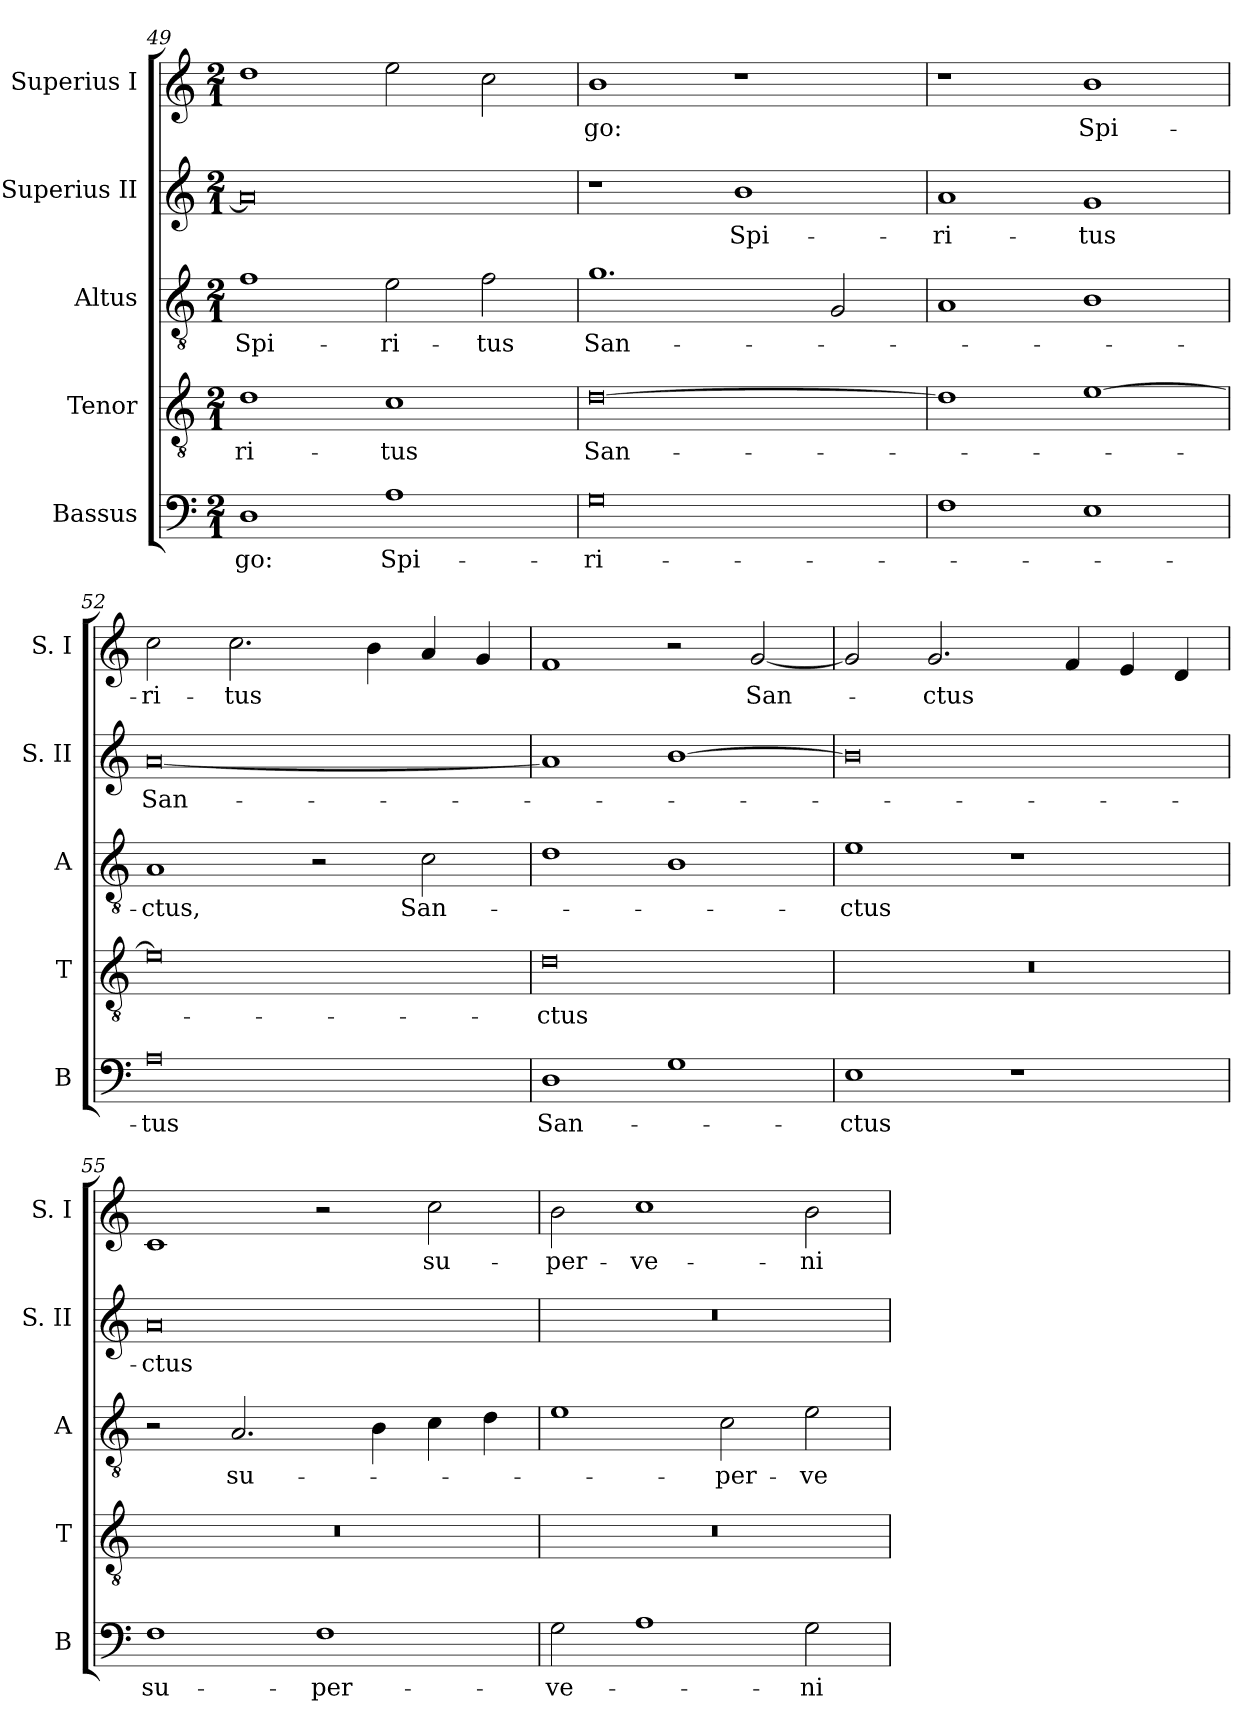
**kern	**text	**kern	**text	**kern	**text	**kern	**text	**kern	**text
*part5	*part5	*part4	*part4	*part3	*part3	*part2	*part2	*part1	*part1
*staff5	*staff5	*staff4	*staff4	*staff3	*staff3	*staff2	*staff2	*staff1	*staff1
*I"Bassus	*	*I"Tenor	*	*I"Altus	*	*I"Superius II	*	*I"Superius I	*
*I'B	*	*I'T	*	*I'A	*	*I'S. II	*	*I'S. I	*
*clefF4	*	*clefGv2	*	*clefGv2	*	*clefG2	*	*clefG2	*
*k[]	*	*k[]	*	*k[]	*	*k[]	*	*k[]	*
*C:	*	*C:	*	*C:	*	*C:	*	*C:	*
*M2/1	*	*M2/1	*	*M2/1	*	*M2/1	*	*M2/1	*
=49	=49	=49	=49	=49	=49	=49	=49	=49	=49
1D	-go:	1d	-ri-	1f	Spi-	0a]	.	1dd	.
1A	Spi-	1c	-tus	2e	-ri-	.	.	2ee	.
.	.	.	.	2f	-tus	.	.	2cc	.
=50	=50	=50	=50	=50	=50	=50	=50	=50	=50
0G	-ri-	[0d	San-	1.g	San-	1r	.	1b	-go:
.	.	.	.	.	.	1b	Spi-	1r	.
.	.	.	.	2G	.	.	.	.	.
=51	=51	=51	=51	=51	=51	=51	=51	=51	=51
1F	.	1d]	.	1A	.	1a	-ri-	1r	.
1E	.	[1e	.	1B	.	1g	-tus	1b	Spi-
=52	=52	=52	=52	=52	=52	=52	=52	=52	=52
0A	-tus	0e]	.	1A	-ctus,	[0a	San-	2cc	-ri-
.	.	.	.	.	.	.	.	2.cc	-tus
.	.	.	.	2r	.	.	.	.	.
.	.	.	.	.	.	.	.	4b	.
.	.	.	.	2c	San-	.	.	4a	.
.	.	.	.	.	.	.	.	4g	.
=53	=53	=53	=53	=53	=53	=53	=53	=53	=53
1D	San-	0d	-ctus	1d	.	1a]	.	1f	.
1G	.	.	.	1B	.	[1b	.	2r	.
.	.	.	.	.	.	.	.	[2g	San-
=54	=54	=54	=54	=54	=54	=54	=54	=54	=54
1E	-ctus	0r	.	1e	-ctus	0b]	.	2g]	.
.	.	.	.	.	.	.	.	2.g	-ctus
1r	.	.	.	1r	.	.	.	.	.
.	.	.	.	.	.	.	.	4f	.
.	.	.	.	.	.	.	.	4e	.
.	.	.	.	.	.	.	.	4d	.
=55	=55	=55	=55	=55	=55	=55	=55	=55	=55
1F	su-	0r	.	2r	.	0a	-ctus	1c	.
.	.	.	.	2.A	su-	.	.	.	.
1F	-per-	.	.	.	.	.	.	2r	.
.	.	.	.	4B	.	.	.	.	.
.	.	.	.	4c	.	.	.	2cc	su-
.	.	.	.	4d	.	.	.	.	.
=56	=56	=56	=56	=56	=56	=56	=56	=56	=56
2G	-ve-	0r	.	1e	.	0r	.	2b	-per-
1A	.	.	.	.	.	.	.	1cc	-ve-
.	.	.	.	2c	-per-	.	.	.	.
2G	-ni-	.	.	2e	-ve-	.	.	2b	-ni-
=	=	=	=	=	=	=	=	=	=
*-	*-	*-	*-	*-	*-	*-	*-	*-	*-
